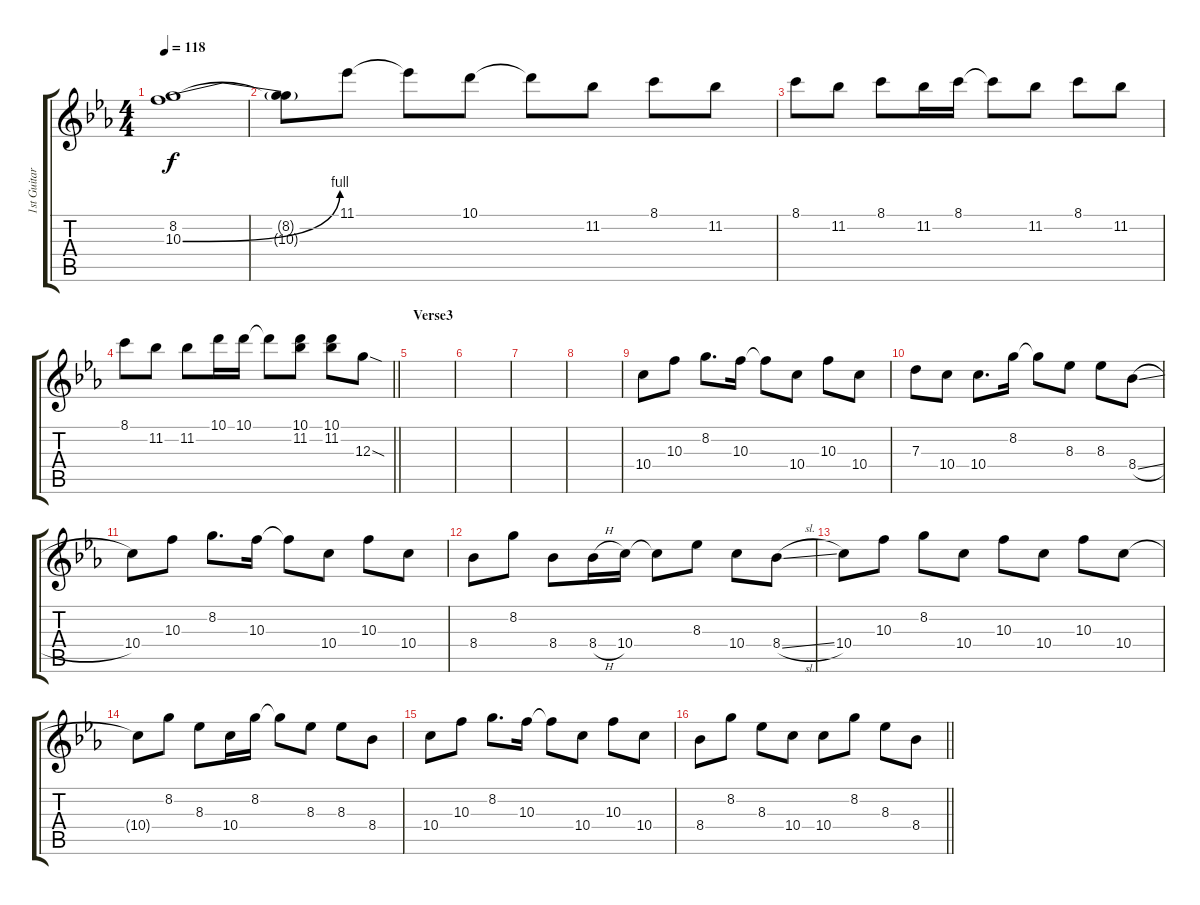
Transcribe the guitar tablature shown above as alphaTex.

\track ("1st Guitar" "1st Guitar") {instrument electricguitarclean}
\staff {score tabs}
\tuning (E4 B3 G3 D3 A2 E2) {hide}
\ts (4 4)
\tempo 118
\clef g2
\ks cminor
(8.2 10.3{be (bend 0 0 60 4)}).1{dy f} |
(8.2{t} 10.3{t}).8 11.1.8 11.1{t}.8 10.1.8 10.1{t}.8 11.2.8 8.1.8 11.2.8 |
8.1.8 11.2.8 8.1.8 11.2.16 8.1.16 8.1{t}.8 11.2.8 8.1.8 11.2.8 |
\barLineRight lightlight
8.1.8 11.2.8 11.2.8 10.1.16 10.1.16 10.1{t}.8 (10.1 11.2).8 (10.1 11.2).8 12.3{sod}.8 |
\section ("" "Verse3")
|
|
|
|
10.4.8 10.3.8 8.2.8{d} 10.3.16 10.3{t}.8 10.4.8 10.3.8 10.4.8 |
7.3.8 10.4.8 10.4.8{d} 8.2.16 8.2{t}.8 8.3.8 8.3.8 8.4{sl}.8 |
10.4.8 10.3.8 8.2.8{d} 10.3.16 10.3{t}.8 10.4.8 10.3.8 10.4.8 |
8.4.8 8.2.8 8.4.8 8.4{h}.16 10.4.16 10.4{t}.8 8.3.8 10.4.8 8.4{sl}.8 |
10.4.8 10.3.8 8.2.8 10.4.8 10.3.8 10.4.8 10.3.8 10.4.8 |
10.4{t}.8 8.2.8 8.3.8 10.4.16 8.2.16 8.2{t}.8 8.3.8 8.3.8 8.4.8 |
10.4.8 10.3.8 8.2.8{d} 10.3.16 10.3{t}.8 10.4.8 10.3.8 10.4.8 |
\barLineRight lightlight
8.4.8 8.2.8 8.3.8 10.4.8 10.4.8 8.2.8 8.3.8 8.4{h}.8
